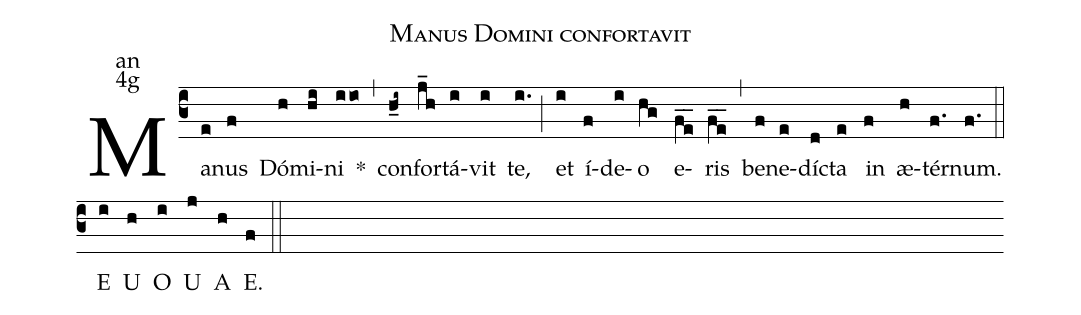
name:Manus Domini confortavit;
office-part:an;
mode:4g;
%%
(c3) Ma(e)nus(f) Dó(h)mi(hi)ni(iio) <sp>*</sp>(,) con(h_i~)for(j_h)tá(i)vit(i) te,(i.) (;)
et(i) í(f)de(i)o(hg) e(fe__)ris(fe__) (,) be(f)ne(e)díc(d)ta(e) in(f) æ(h)tér(f.)num.(f.) (::)
<eu>  E(i) U(h) O(i) U(j) A(h) E.(f) </eu> (::)
